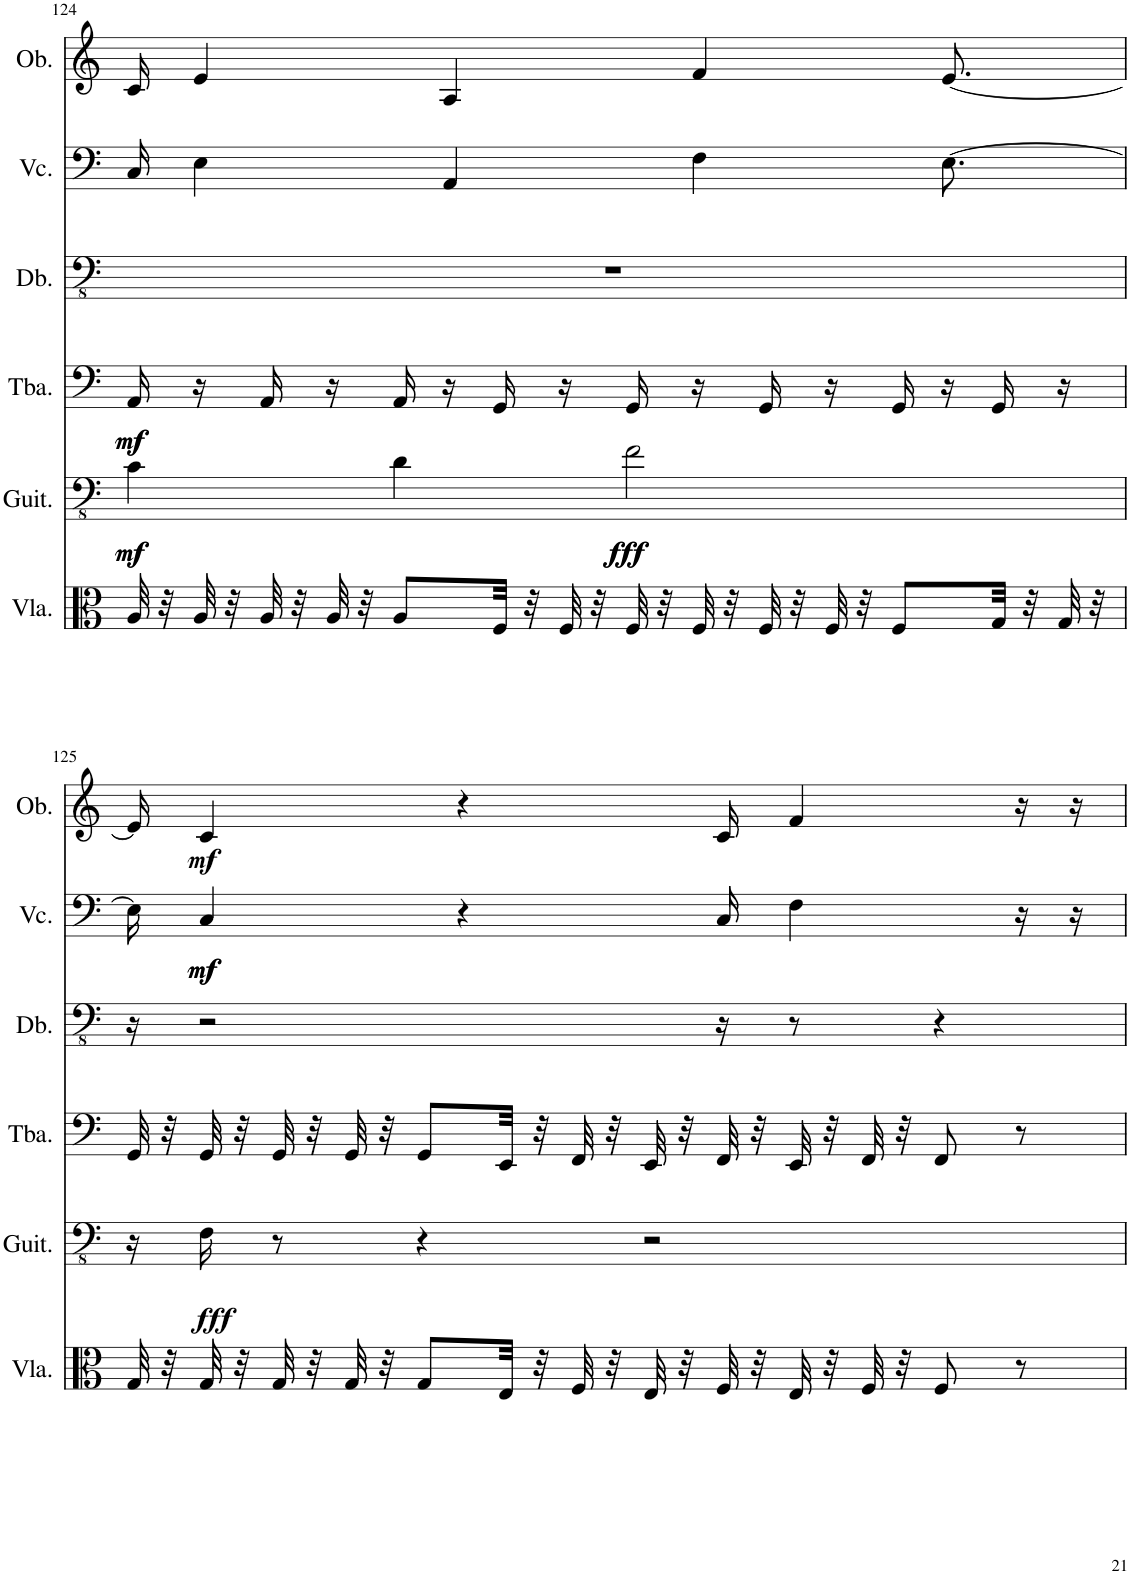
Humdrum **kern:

**kern	**kern	**dynam	**kern	**dynam	**kern	**kern	**dynam	**kern	**dynam
*part6	*part5	*part5	*part4	*part4	*part3	*part2	*part2	*part1	*part1
*staff6	*staff5	*staff5	*staff4	*staff4	*staff3	*staff2	*staff2	*staff1	*staff1
*I"Viola	*I"Classical Guitar	*	*I"Tuba	*	*I"Double Bass	*I"Violoncello	*	*I"Oboe	*
*I'Vla.	*I'Guit.	*	*I'Tba.	*	*I'Db.	*I'Vc.	*	*I'Ob.	*
!!LO:PB:g=z
*clefC3	*clefFv4	*	*clefF4	*	*clefFv4	*clefF4	*	*clefG2	*
*	*	*	*	*	*ITrd7c12	*	*	*	*
*k[]	*k[]	*	*k[]	*	*k[]	*k[]	*	*k[]	*
*M4/4	*M4/4	*	*M4/4	*	*M4/4	*M4/4	*	*M4/4	*
=124	=124	=124	=124	=124	=124	=124	=124	=124	=124
!	!	!LO:DY:b	!	!	!	!	!	!	!
!	!	!LO:DY:n=1:b	!	!LO:DY:b	!	!	!	!	!
!	!	!	!	!LO:DY:n=1:b	!	!	!	!	!
32A/	4C\	mf mf	16AA/	mf mf	1r	16C/	.	16c/	.
32r	.	.	.	.	.	.	.	.	.
32A/	.	.	16r	.	.	4E\	.	4e/	.
32r	.	.	.	.	.	.	.	.	.
32A/	.	.	16AA/	.	.	.	.	.	.
32r	.	.	.	.	.	.	.	.	.
32A/	.	.	16r	.	.	.	.	.	.
32r	.	.	.	.	.	.	.	.	.
8A/L	4D\	.	16AA/	.	.	.	.	.	.
.	.	.	16r	.	.	4AA/	.	4A/	.
32F/Jkk	.	.	16GG/	.	.	.	.	.	.
32r	.	.	.	.	.	.	.	.	.
32F/	.	.	16r	.	.	.	.	.	.
32r	.	.	.	.	.	.	.	.	.
!	!	!LO:DY:n=2:b	!	!	!	!	!	!	!
!	!	!LO:DY:n=3:b	!	!	!	!	!	!	!
32F/	2F\	fff fff	16GG/	.	.	.	.	.	.
32r	.	.	.	.	.	.	.	.	.
32F/	.	.	16r	.	.	4F\	.	4f/	.
32r	.	.	.	.	.	.	.	.	.
32F/	.	.	16GG/	.	.	.	.	.	.
32r	.	.	.	.	.	.	.	.	.
32F/	.	.	16r	.	.	.	.	.	.
32r	.	.	.	.	.	.	.	.	.
8F/L	.	.	16GG/	.	.	.	.	.	.
.	.	.	16r	.	.	[8.E\	.	[8.e/	.
32G/Jkk	.	.	16GG/	.	.	.	.	.	.
32r	.	.	.	.	.	.	.	.	.
32G/	.	.	16r	.	.	.	.	.	.
32r	.	.	.	.	.	.	.	.	.
!!LO:LB:g=z
=125	=125	=125	=125	=125	=125	=125	=125	=125	=125
32G/	16r	.	32GG/	.	16r	16E\]	.	16e/]	.
32r	.	.	32r	.	.	.	.	.	.
!	!	!LO:DY:b	!	!	!	!	!LO:DY:b	!	!
!	!	!	!	!	!	!	!LO:DY:n=1:b	!	!LO:DY:b
32G/	16FF\	fff	32GG/	.	2r	4C/	mf mf	4c/	mf
32r	.	.	32r	.	.	.	.	.	.
32G/	8r	.	32GG/	.	.	.	.	.	.
32r	.	.	32r	.	.	.	.	.	.
32G/	.	.	32GG/	.	.	.	.	.	.
32r	.	.	32r	.	.	.	.	.	.
8G/L	4r	.	8GG/L	.	.	.	.	.	.
.	.	.	.	.	.	4r	.	4r	.
32E/Jkk	.	.	32EE/Jkk	.	.	.	.	.	.
32r	.	.	32r	.	.	.	.	.	.
32F/	.	.	32FF/	.	.	.	.	.	.
32r	.	.	32r	.	.	.	.	.	.
32E/	2r	.	32EE/	.	.	.	.	.	.
32r	.	.	32r	.	.	.	.	.	.
32F/	.	.	32FF/	.	16r	16C/	.	16c/	.
32r	.	.	32r	.	.	.	.	.	.
32E/	.	.	32EE/	.	8r	4F\	.	4f/	.
32r	.	.	32r	.	.	.	.	.	.
32F/	.	.	32FF/	.	.	.	.	.	.
32r	.	.	32r	.	.	.	.	.	.
8F/	.	.	8FF/	.	4r	.	.	.	.
8r	.	.	8r	.	.	16r	.	16r	.
.	.	.	.	.	.	16r	.	16r	.
=	=	=	=	=	=	=	=	=	=
*-	*-	*-	*-	*-	*-	*-	*-	*-	*-
